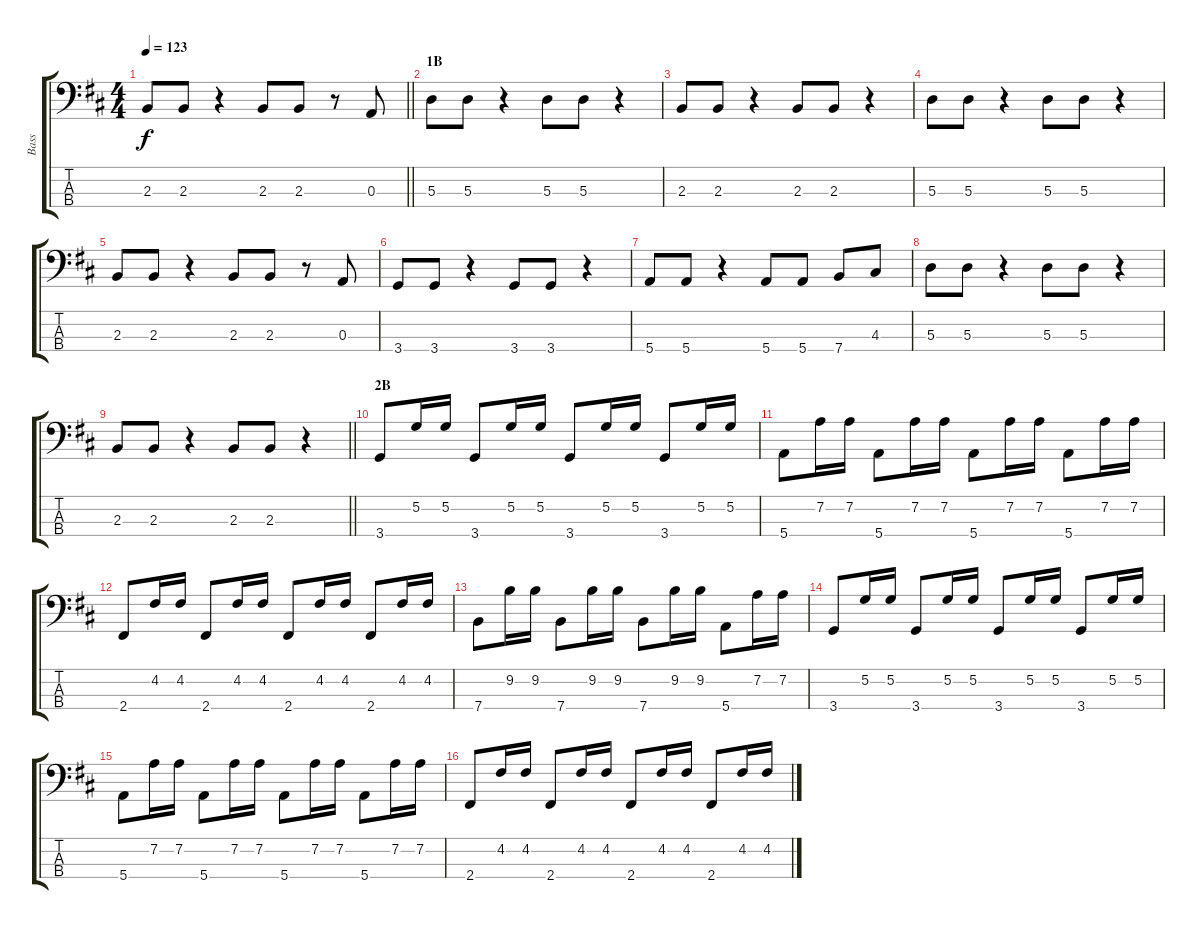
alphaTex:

\track ("Bass" "Bass") {instrument electricbassfinger}
\staff {score tabs}
\tuning (G2 D2 A1 E1) {hide}
\ts (4 4)
\tempo 123
\clef f4
\barLineRight lightlight
\ks d
2.3.8{dy f} 2.3.8 r.4 2.3.8 2.3.8 r.8 0.3.8 |
\section ("" "1B")
5.3.8 5.3.8 r.4 5.3.8 5.3.8 r.4 |
2.3.8 2.3.8 r.4 2.3.8 2.3.8 r.4 |
5.3.8 5.3.8 r.4 5.3.8 5.3.8 r.4 |
2.3.8 2.3.8 r.4 2.3.8 2.3.8 r.8 0.3.8 |
3.4.8 3.4.8 r.4 3.4.8 3.4.8 r.4 |
5.4.8 5.4.8 r.4 5.4.8 5.4.8 7.4.8 4.3.8 |
5.3.8 5.3.8 r.4 5.3.8 5.3.8 r.4 |
\barLineRight lightlight
2.3.8 2.3.8 r.4 2.3.8 2.3.8 r.4 |
\section ("" "2B")
3.4.8 5.2.16 5.2.16 3.4.8 5.2.16 5.2.16 3.4.8 5.2.16 5.2.16 3.4.8 5.2.16 5.2.16 |
5.4.8 7.2.16 7.2.16 5.4.8 7.2.16 7.2.16 5.4.8 7.2.16 7.2.16 5.4.8 7.2.16 7.2.16 |
2.4.8 4.2.16 4.2.16 2.4.8 4.2.16 4.2.16 2.4.8 4.2.16 4.2.16 2.4.8 4.2.16 4.2.16 |
7.4.8 9.2.16 9.2.16 7.4.8 9.2.16 9.2.16 7.4.8 9.2.16 9.2.16 5.4.8 7.2.16 7.2.16 |
3.4.8 5.2.16 5.2.16 3.4.8 5.2.16 5.2.16 3.4.8 5.2.16 5.2.16 3.4.8 5.2.16 5.2.16 |
5.4.8 7.2.16 7.2.16 5.4.8 7.2.16 7.2.16 5.4.8 7.2.16 7.2.16 5.4.8 7.2.16 7.2.16 |
2.4.8 4.2.16 4.2.16 2.4.8 4.2.16 4.2.16 2.4.8 4.2.16 4.2.16 2.4.8 4.2.16 4.2.16
